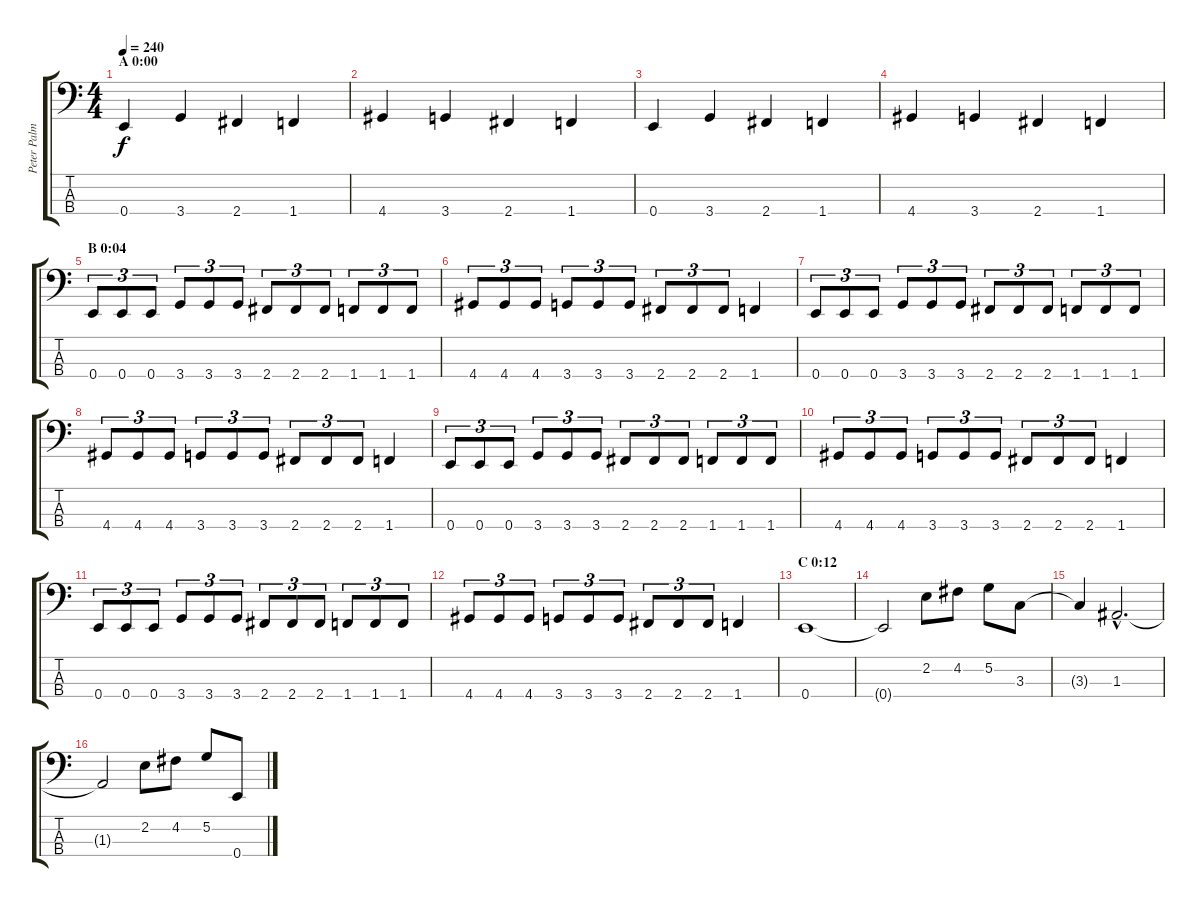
\track ("Peter Palmdahl" "Peter Palm") {instrument electricbasspick}
\staff {score tabs}
\tuning (G2 D2 A1 E1) {hide}
\ts (4 4)
\section ("" "A 0:00")
\tempo 240
\clef f4
\ks c
0.4.4{dy f instrument electricbasspick} 3.4.4 2.4.4 1.4.4 |
4.4.4 3.4.4 2.4.4 1.4.4 |
0.4.4 3.4.4 2.4.4 1.4.4 |
4.4.4 3.4.4 2.4.4 1.4.4 |
\section ("" "B 0:04")
0.4.8{tu (3 2)} 0.4.8{tu (3 2)} 0.4.8{tu (3 2)} 3.4.8{tu (3 2)} 3.4.8{tu (3 2)} 3.4.8{tu (3 2)} 2.4.8{tu (3 2)} 2.4.8{tu (3 2)} 2.4.8{tu (3 2)} 1.4.8{tu (3 2)} 1.4.8{tu (3 2)} 1.4.8{tu (3 2)} |
4.4.8{tu (3 2)} 4.4.8{tu (3 2)} 4.4.8{tu (3 2)} 3.4.8{tu (3 2)} 3.4.8{tu (3 2)} 3.4.8{tu (3 2)} 2.4.8{tu (3 2)} 2.4.8{tu (3 2)} 2.4.8{tu (3 2)} 1.4.4 |
0.4.8{tu (3 2)} 0.4.8{tu (3 2)} 0.4.8{tu (3 2)} 3.4.8{tu (3 2)} 3.4.8{tu (3 2)} 3.4.8{tu (3 2)} 2.4.8{tu (3 2)} 2.4.8{tu (3 2)} 2.4.8{tu (3 2)} 1.4.8{tu (3 2)} 1.4.8{tu (3 2)} 1.4.8{tu (3 2)} |
4.4.8{tu (3 2)} 4.4.8{tu (3 2)} 4.4.8{tu (3 2)} 3.4.8{tu (3 2)} 3.4.8{tu (3 2)} 3.4.8{tu (3 2)} 2.4.8{tu (3 2)} 2.4.8{tu (3 2)} 2.4.8{tu (3 2)} 1.4.4 |
0.4.8{tu (3 2)} 0.4.8{tu (3 2)} 0.4.8{tu (3 2)} 3.4.8{tu (3 2)} 3.4.8{tu (3 2)} 3.4.8{tu (3 2)} 2.4.8{tu (3 2)} 2.4.8{tu (3 2)} 2.4.8{tu (3 2)} 1.4.8{tu (3 2)} 1.4.8{tu (3 2)} 1.4.8{tu (3 2)} |
4.4.8{tu (3 2)} 4.4.8{tu (3 2)} 4.4.8{tu (3 2)} 3.4.8{tu (3 2)} 3.4.8{tu (3 2)} 3.4.8{tu (3 2)} 2.4.8{tu (3 2)} 2.4.8{tu (3 2)} 2.4.8{tu (3 2)} 1.4.4 |
0.4.8{tu (3 2)} 0.4.8{tu (3 2)} 0.4.8{tu (3 2)} 3.4.8{tu (3 2)} 3.4.8{tu (3 2)} 3.4.8{tu (3 2)} 2.4.8{tu (3 2)} 2.4.8{tu (3 2)} 2.4.8{tu (3 2)} 1.4.8{tu (3 2)} 1.4.8{tu (3 2)} 1.4.8{tu (3 2)} |
4.4.8{tu (3 2)} 4.4.8{tu (3 2)} 4.4.8{tu (3 2)} 3.4.8{tu (3 2)} 3.4.8{tu (3 2)} 3.4.8{tu (3 2)} 2.4.8{tu (3 2)} 2.4.8{tu (3 2)} 2.4.8{tu (3 2)} 1.4.4 |
\section ("" "C 0:12")
0.4.1 |
0.4{t}.2 2.2.8 4.2.8 5.2.8 3.3.8 |
3.3{t}.4 1.3{hac}.2{d} |
1.3{t}.2 2.2.8 4.2.8 5.2.8 0.4.8
